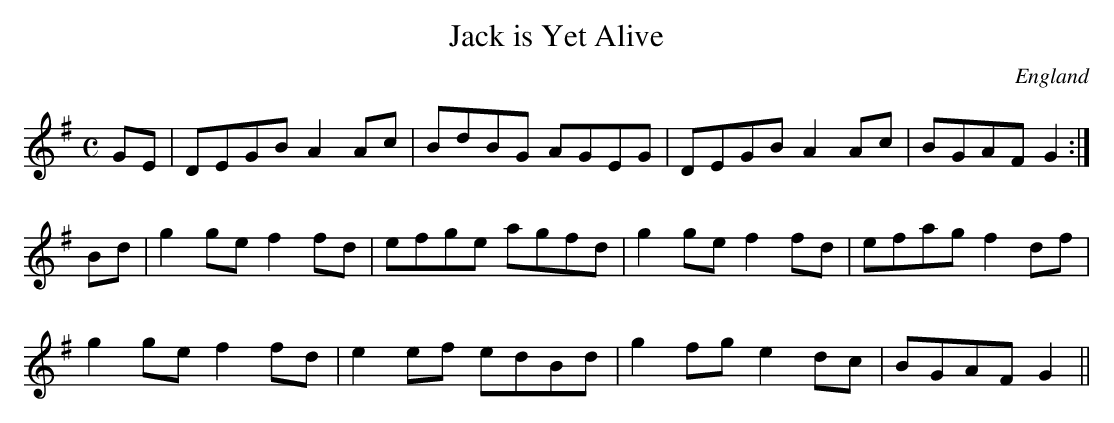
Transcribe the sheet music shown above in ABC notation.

X:1
T:Jack is Yet Alive
O:England
M:C
L:1/8
K:G
GE|DEGB A2 Ac|BdBG AGEG|DEGB A2 Ac|BGAF G2:|
Bd|g2 ge f2 fd|efge agfd|g2 ge f2 fd|efag f2 df|
g2 ge f2 fd|e2 ef edBd|g2 fg e2 dc|BGAF G2||
